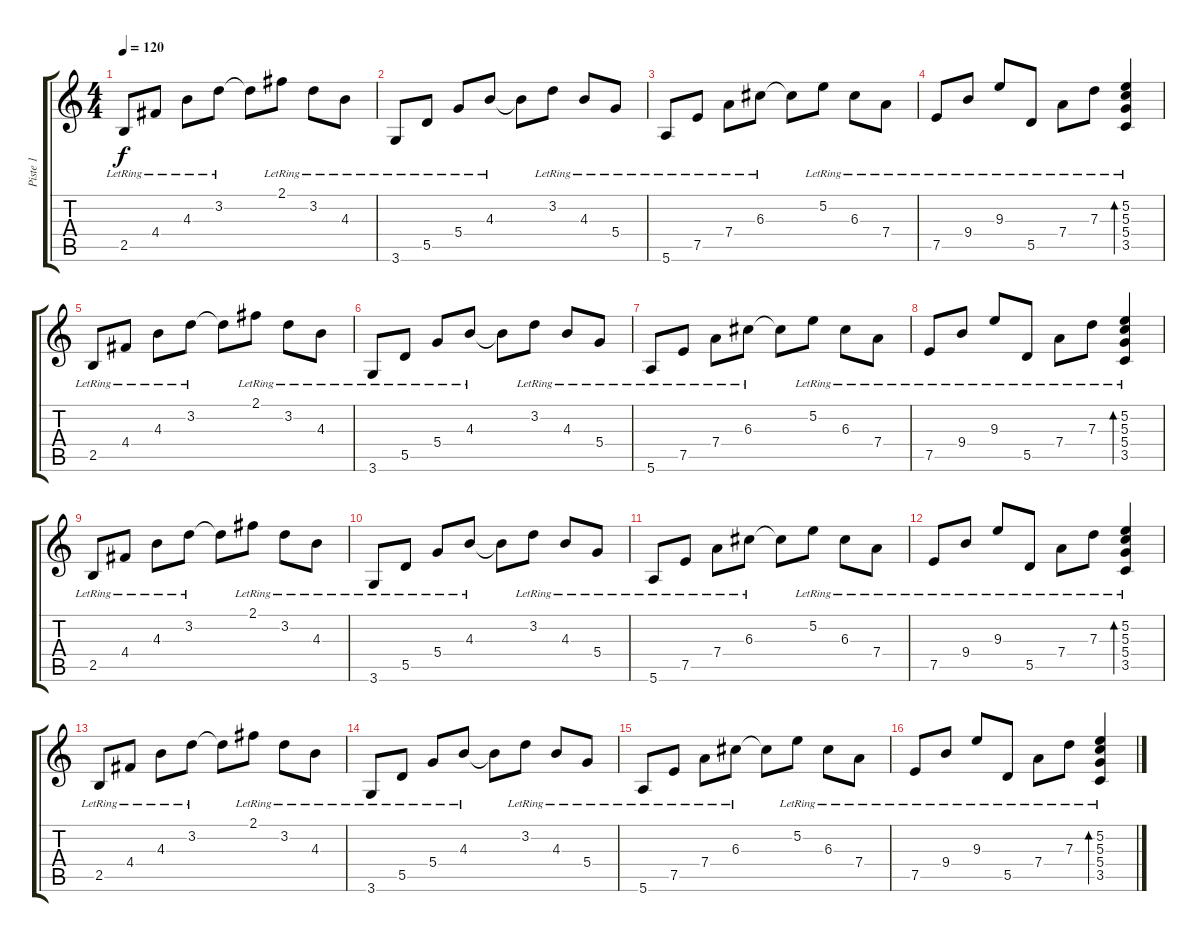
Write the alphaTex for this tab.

\track ("Piste 1" "Piste 1") {instrument acousticguitarsteel}
\staff {score tabs}
\tuning (E4 B3 G3 D3 A2 E2) {hide}
\ts (4 4)
\tempo 120
\clef g2
\ks c
2.5{lr}.8{dy f instrument acousticguitarsteel} 4.4{lr}.8 4.3{lr}.8 3.2{lr}.8 3.2{t}.8 2.1{lr}.8 3.2{lr}.8 4.3{lr}.8 |
3.6{lr}.8 5.5{lr}.8 5.4{lr}.8 4.3{lr}.8 4.3{t}.8 3.2{lr}.8 4.3{lr}.8 5.4{lr}.8 |
5.6{lr}.8 7.5{lr}.8 7.4{lr}.8 6.3{lr}.8 6.3{t}.8 5.2{lr}.8 6.3{lr}.8 7.4{lr}.8 |
7.5{lr}.8 9.4{lr}.8 9.3{lr}.8 5.5{lr}.8 7.4{lr}.8 7.3{lr}.8 (5.2{lr} 5.3{lr} 5.4{lr} 3.5{lr}).4{bd 240} |
2.5{lr}.8 4.4{lr}.8 4.3{lr}.8 3.2{lr}.8 3.2{t}.8 2.1{lr}.8 3.2{lr}.8 4.3{lr}.8 |
3.6{lr}.8 5.5{lr}.8 5.4{lr}.8 4.3{lr}.8 4.3{t}.8 3.2{lr}.8 4.3{lr}.8 5.4{lr}.8 |
5.6{lr}.8 7.5{lr}.8 7.4{lr}.8 6.3{lr}.8 6.3{t}.8 5.2{lr}.8 6.3{lr}.8 7.4{lr}.8 |
7.5{lr}.8 9.4{lr}.8 9.3{lr}.8 5.5{lr}.8 7.4{lr}.8 7.3{lr}.8 (5.2{lr} 5.3{lr} 5.4{lr} 3.5{lr}).4{bd 240} |
2.5{lr}.8 4.4{lr}.8 4.3{lr}.8 3.2{lr}.8 3.2{t}.8 2.1{lr}.8 3.2{lr}.8 4.3{lr}.8 |
3.6{lr}.8 5.5{lr}.8 5.4{lr}.8 4.3{lr}.8 4.3{t}.8 3.2{lr}.8 4.3{lr}.8 5.4{lr}.8 |
5.6{lr}.8 7.5{lr}.8 7.4{lr}.8 6.3{lr}.8 6.3{t}.8 5.2{lr}.8 6.3{lr}.8 7.4{lr}.8 |
7.5{lr}.8 9.4{lr}.8 9.3{lr}.8 5.5{lr}.8 7.4{lr}.8 7.3{lr}.8 (5.2{lr} 5.3{lr} 5.4{lr} 3.5{lr}).4{bd 240} |
2.5{lr}.8 4.4{lr}.8 4.3{lr}.8 3.2{lr}.8 3.2{t}.8 2.1{lr}.8 3.2{lr}.8 4.3{lr}.8 |
3.6{lr}.8 5.5{lr}.8 5.4{lr}.8 4.3{lr}.8 4.3{t}.8 3.2{lr}.8 4.3{lr}.8 5.4{lr}.8 |
5.6{lr}.8 7.5{lr}.8 7.4{lr}.8 6.3{lr}.8 6.3{t}.8 5.2{lr}.8 6.3{lr}.8 7.4{lr}.8 |
7.5{lr}.8 9.4{lr}.8 9.3{lr}.8 5.5{lr}.8 7.4{lr}.8 7.3{lr}.8 (5.2{lr} 5.3{lr} 5.4{lr} 3.5{lr}).4{bd 240}
